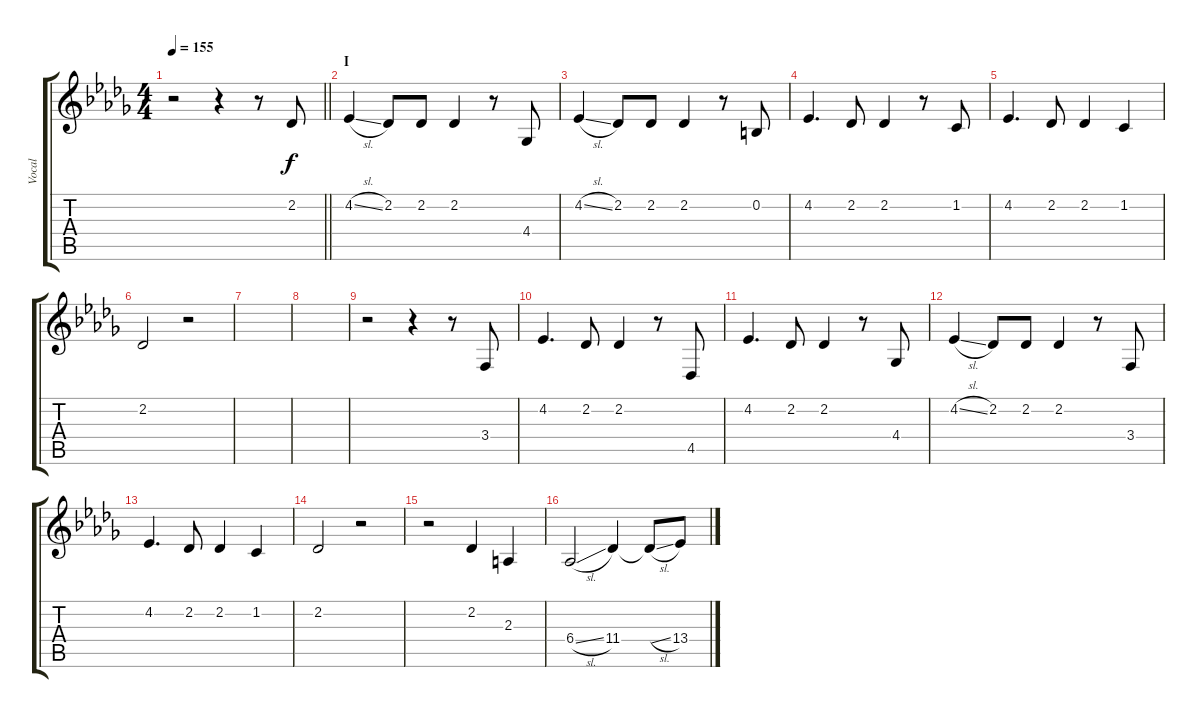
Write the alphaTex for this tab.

\track ("Vocal" "Vocal") {instrument flute}
\staff {score tabs}
\tuning (E4 B3 G3 D3 A2 E2) {hide}
\ts (4 4)
\tempo 155
\clef g2
\barLineRight lightlight
\ks db
r.2{dy f} r.4 r.8 2.2.8 |
\section ("" "I")
4.2{sl}.4 2.2.8 2.2.8 2.2.4 r.8 4.4.8 |
4.2{sl}.4 2.2.8 2.2.8 2.2.4 r.8 0.2.8 |
4.2.4{d} 2.2.8 2.2.4 r.8 1.2.8 |
4.2.4{d} 2.2.8 2.2.4 1.2.4 |
2.2.2 r.2 |
|
|
r.2 r.4 r.8 3.4.8 |
4.2.4{d} 2.2.8 2.2.4 r.8 4.5.8 |
4.2.4{d} 2.2.8 2.2.4 r.8 4.4.8 |
4.2{sl}.4 2.2.8 2.2.8 2.2.4 r.8 3.4.8 |
4.2.4{d} 2.2.8 2.2.4 1.2.4 |
2.2.2 r.2 |
r.2 2.2.4 2.3.4 |
6.4{sl}.2 11.4.4 11.4{sl t}.8 13.4{sl}.8
